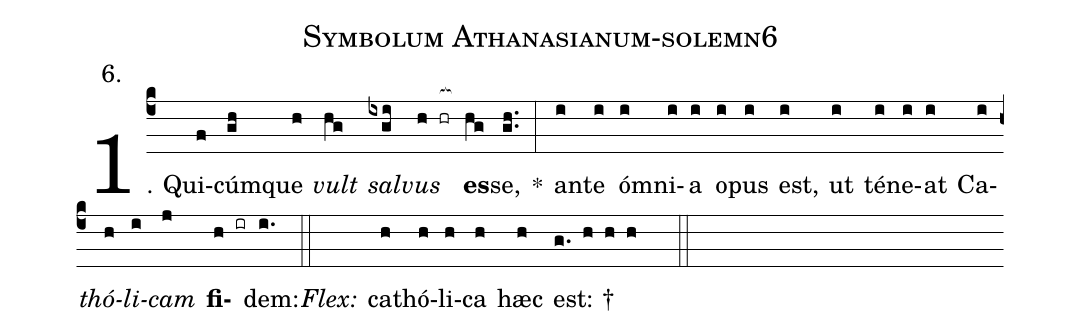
name: Symbolum Athanasianum-solemn6;
annotation: 6.;
%%
(c4)1. Qui(f)cúm(gh)que(h) <i>vult</i>(hg) <i>sal</i>(ixgi)<i>vus</i>(h hr[ocb:1{]) <b>es</b>(hg[ocb:0}])se,(gh..) *(:) an(i)te(i) óm(i)ni(i)a(i) o(i)pus(i) est,(i) ut(i) té(i)ne(i)at(i) Ca(i)<i>thó</i>(h)<i>li</i>(i)<i>cam</i>(j) <b>fi</b>(h ir)dem:(i.) (::)
<i>Flex:</i>()  ca(h)thó(h)li(h)ca(h) hæc(h) est: †(g. h h h  ::)
